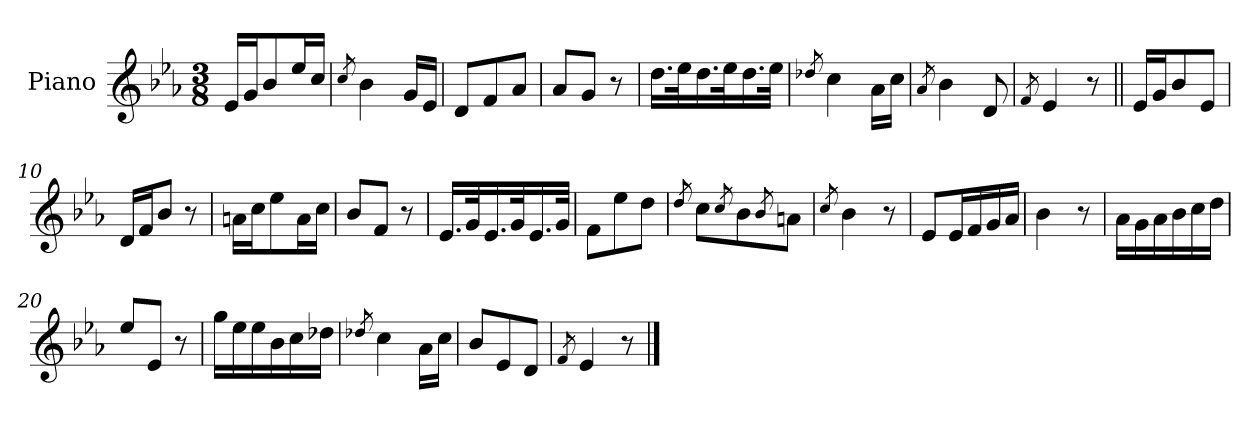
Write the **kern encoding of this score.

**kern
*part1
*staff1
*I"Piano
*I'Pno.
*clefG2
*k[b-e-a-]
*M3/8
=1
16e-/LL
16g/J
8b-/
16ee-/L
16cc/JJ
=2
8qcc/
4b-\
16g/LL
16e-/JJ
=3
8d/L
8f/
8a-/J
=4
8a-/L
8g/J
8r
=5
16.dd\LL
32ee-\K
16.dd\
32ee-\K
16.dd\
32ee-\JJk
=6
8qdd-X/
4cc\
16a-\LL
16cc\JJ
=7
8qa-/
4b-\
8d/
=8
8qf/
4e-/
8r
!!LO:LB:g=z
=9||
16e-/LL
16g/J
8b-/
8e-/J
=10
16d/LL
16f/J
8b-/J
8r
=11
16an\LL
16cc\J
8ee-\
16a\L
16cc\JJ
=12
8b-/L
8f/J
8r
=13
16.e-/LL
32g/K
16.e-/
32g/K
16.e-/
32g/JJk
=14
8f\L
8ee-\
8dd\J
=15
8qdd/
8cc\L
8qcc/
8b-\
8qb-/
8an\J
=16
8qcc/
4b-\
8r
!!LO:LB:g=z
=17
8e-/L
16e-/L
16f/
16g/
16a-/JJ
=18
4b-\
8r
=19
16a-\LL
16g\
16a-\
16b-\
16cc\
16dd\JJ
=20
8ee-/L
8e-/J
8r
=21
16gg\LL
16ee-\
16ee-\
16b-\
16cc\
16dd-X\JJ
=22
8qdd-X/
4cc\
16a-\LL
16cc\JJ
=23
8b-/L
8e-/
8d/J
=24
8qf/
4e-/
8r
==
*-
